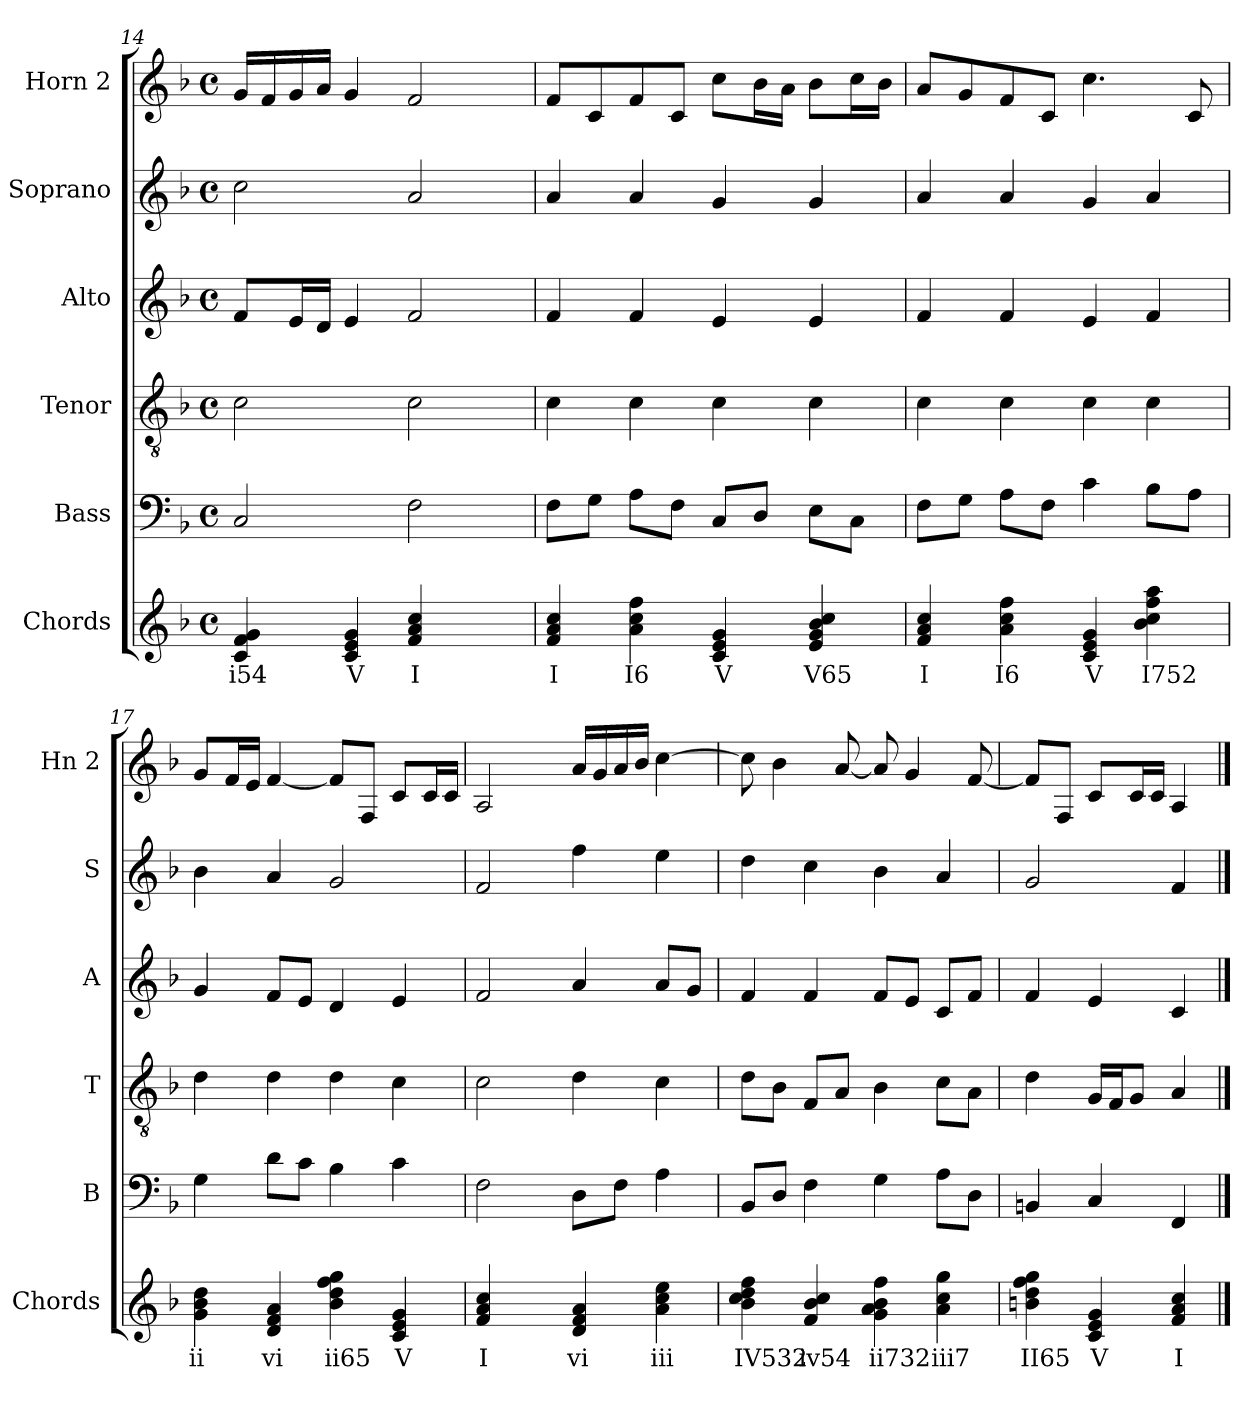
**kern	**text	**kern	**kern	**kern	**kern	**kern
*part6	*part6	*part5	*part4	*part3	*part2	*part1
*staff6	*staff6	*staff5	*staff4	*staff3	*staff2	*staff1
*I"Chords	*	*I"Bass	*I"Tenor	*I"Alto	*I"Soprano	*I"Horn 2
*I'Chords	*	*I'B	*I'T	*I'A	*I'S	*I'Hn 2
*clefG2	*	*clefF4	*clefGv2	*clefG2	*clefG2	*clefG2
*k[b-]	*	*k[b-]	*k[b-]	*k[b-]	*k[b-]	*k[b-]
*F:	*	*F:	*F:	*F:	*F:	*F:
*M4/4	*	*M4/4	*M4/4	*M4/4	*M4/4	*M4/4
*met(c)	*	*met(c)	*met(c)	*met(c)	*met(c)	*met(c)
=14	=14	=14	=14	=14	=14	=14
4ci 4fi 4gi	i54	2C/	2c\	8f/L	2cc\	16g/LL
.	.	.	.	.	.	16f/
.	.	.	.	16e/L	.	16g/
.	.	.	.	16d/JJ	.	16a/JJ
4ci 4ei 4gi	V	.	.	4e/	.	4g/
4fi 4ai 4cci	I	2F\	2c\	2f/	2a/	2f/
4ryy	.	.	.	.	.	.
=15	=15	=15	=15	=15	=15	=15
4fi 4ai 4cci	I	8F\L	4c\	4f/	4a/	8f/L
.	.	8G\J	.	.	.	8c/
4ai 4cci 4ffi	I6	8A\L	4c\	4f/	4a/	8f/
.	.	8F\J	.	.	.	8c/J
4ci 4ei 4gi	V	8C/L	4c\	4e/	4g/	8cc\L
.	.	8D/J	.	.	.	16b-\L
.	.	.	.	.	.	16a\JJ
4ei 4gi 4b-i 4cci	V65	8E\L	4c\	4e/	4g/	8b-\L
.	.	8C\J	.	.	.	16cc\L
.	.	.	.	.	.	16b-\JJ
!!LO:LB:g=z
=16	=16	=16	=16	=16	=16	=16
4fi 4ai 4cci	I	8F\L	4c\	4f/	4a/	8a/L
.	.	8G\J	.	.	.	8g/
4ai 4cci 4ffi	I6	8A\L	4c\	4f/	4a/	8f/
.	.	8F\J	.	.	.	8c/J
4ci 4ei 4gi	V	4c\	4c\	4e/	4g/	4.cc\
4b-i 4cci 4ffi 4aai	I752	8B-\L	4c\	4f/	4a/	.
.	.	8A\J	.	.	.	8c/
=17	=17	=17	=17	=17	=17	=17
4gi 4b-i 4ddi	ii	4G\	4d\	4g/	4b-\	8g/L
.	.	.	.	.	.	16f/L
.	.	.	.	.	.	16e/JJ
4di 4fi 4ai	vi	8d\L	4d\	8f/L	4a/	[4f/
.	.	8c\J	.	8e/J	.	.
4b-i 4ddi 4ffi 4ggi	ii65	4B-\	4d\	4d/	2g/	8f/L]
.	.	.	.	.	.	8F/J
4ci 4ei 4gi	V	4c\	4c\	4e/	.	8c/L
.	.	.	.	.	.	16c/L
.	.	.	.	.	.	16c/JJ
=18	=18	=18	=18	=18	=18	=18
4fi 4ai 4cci	I	2F\	2c\	2f/	2f/	2A/
4ryy	.	.	.	.	.	.
4di 4fi 4ai	vi	8D\L	4d\	4a/	4ff\	16a/LL
.	.	.	.	.	.	16g/
.	.	8F\J	.	.	.	16a/
.	.	.	.	.	.	16b-/JJ
4ai 4cci 4eei	iii	4A\	4c\	8a/L	4ee\	[4cc\
.	.	.	.	8g/J	.	.
=19	=19	=19	=19	=19	=19	=19
4b-i 4cci 4ddi 4ffi	IV532	8BB-/L	8d\L	4f/	4dd\	8cc\]
.	.	8D/J	8B-\J	.	.	4b-\
4fi 4b-i 4cci	iv54	4F\	8F/L	4f/	4cc\	.
.	.	.	8A/J	.	.	[8a/
4gi 4ai 4b-i 4ffi	ii732	4G\	4B-\	8f/L	4b-\	8a/]
.	.	.	.	8e/J	.	4g/
4ai 4cci 4ggi	iii7	8A\L	8c\L	8c/L	4a/	.
.	.	8D\J	8A\J	8f/J	.	[8f/
=20	=20	=20	=20	=20	=20	=20
4bni 4ddi 4ffi 4ggi	II65	4BBn/	4d\	4f/	2g/	8f/L]
.	.	.	.	.	.	8F/J
4ci 4ei 4gi	V	4C/	16G/LL	4e/	.	8c/L
.	.	.	16F/J	.	.	.
.	.	.	8G/J	.	.	16c/L
.	.	.	.	.	.	16c/JJ
4fi 4ai 4cci	I	4FF/	4A/	4c/	4f/	4A/
==	==	==	==	==	==	==
*-	*-	*-	*-	*-	*-	*-
